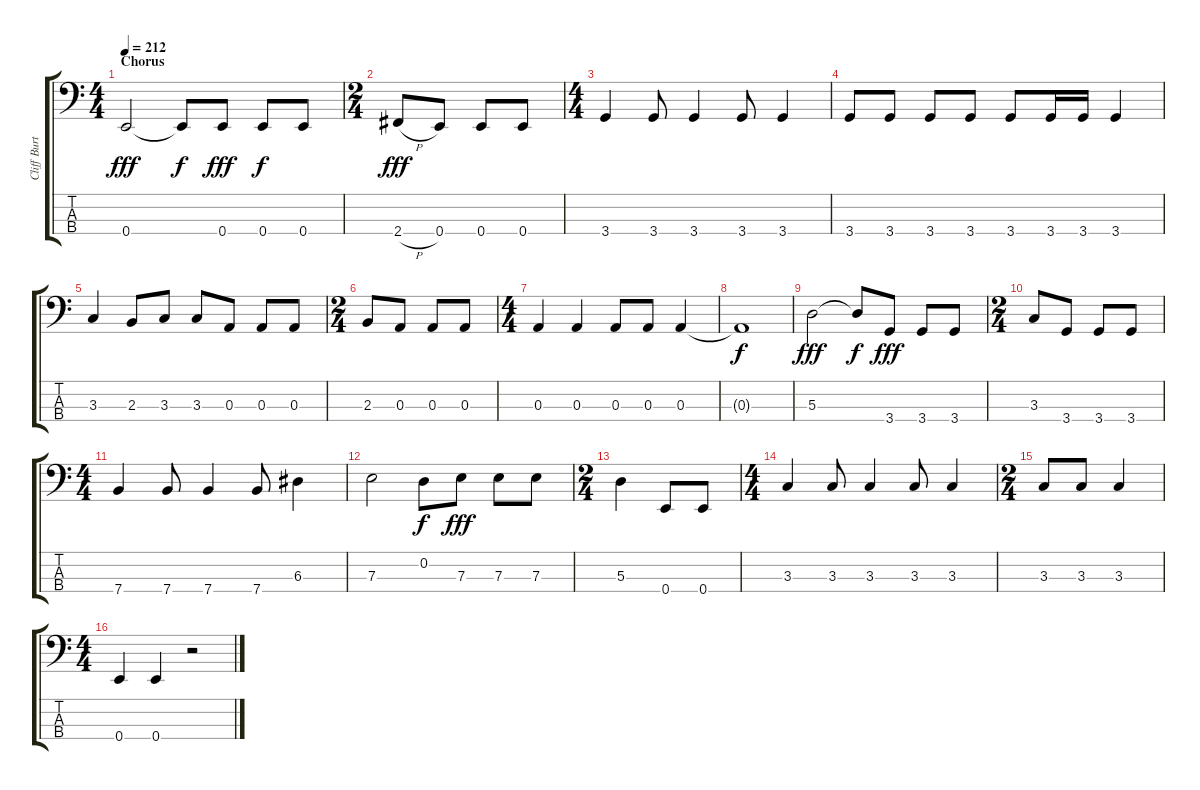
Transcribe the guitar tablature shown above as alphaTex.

\track ("Cliff Burton" "Cliff Burt") {instrument electricbassfinger}
\staff {score tabs}
\tuning (G2 D2 A1 E1) {hide}
\ts (4 4)
\section ("" "Chorus")
\tempo 212
\clef f4
\ks c
0.4.2{dy fff} 0.4{t}.8{dy f} 0.4.8{dy fff} 0.4.8{dy f} 0.4.8 |
\ts (2 4)
2.4{h}.8{dy fff} 0.4.8 0.4.8 0.4.8 |
\ts (4 4)
3.4.4 3.4.8 3.4.4 3.4.8 3.4.4 |
3.4.8 3.4.8 3.4.8 3.4.8 3.4.8 3.4.16 3.4.16 3.4.4 |
3.3.4 2.3.8 3.3.8 3.3.8 0.3.8 0.3.8 0.3.8 |
\ts (2 4)
2.3.8 0.3.8 0.3.8 0.3.8 |
\ts (4 4)
0.3.4 0.3.4 0.3.8 0.3.8 0.3.4 |
0.3{t}.1{dy f} |
5.3.2{dy fff} 5.3{t}.8{dy f} 3.4.8{dy fff} 3.4.8 3.4.8 |
\ts (2 4)
3.3.8 3.4.8 3.4.8 3.4.8 |
\ts (4 4)
7.4.4 7.4.8 7.4.4 7.4.8 6.3.4 |
7.3.2 0.2.8{dy f} 7.3.8{dy fff} 7.3.8 7.3.8 |
\ts (2 4)
5.3.4 0.4.8 0.4.8 |
\ts (4 4)
3.3.4 3.3.8 3.3.4 3.3.8 3.3.4 |
\ts (2 4)
3.3.8 3.3.8 3.3.4 |
\ts (4 4)
0.4.4 0.4.4 r.2
